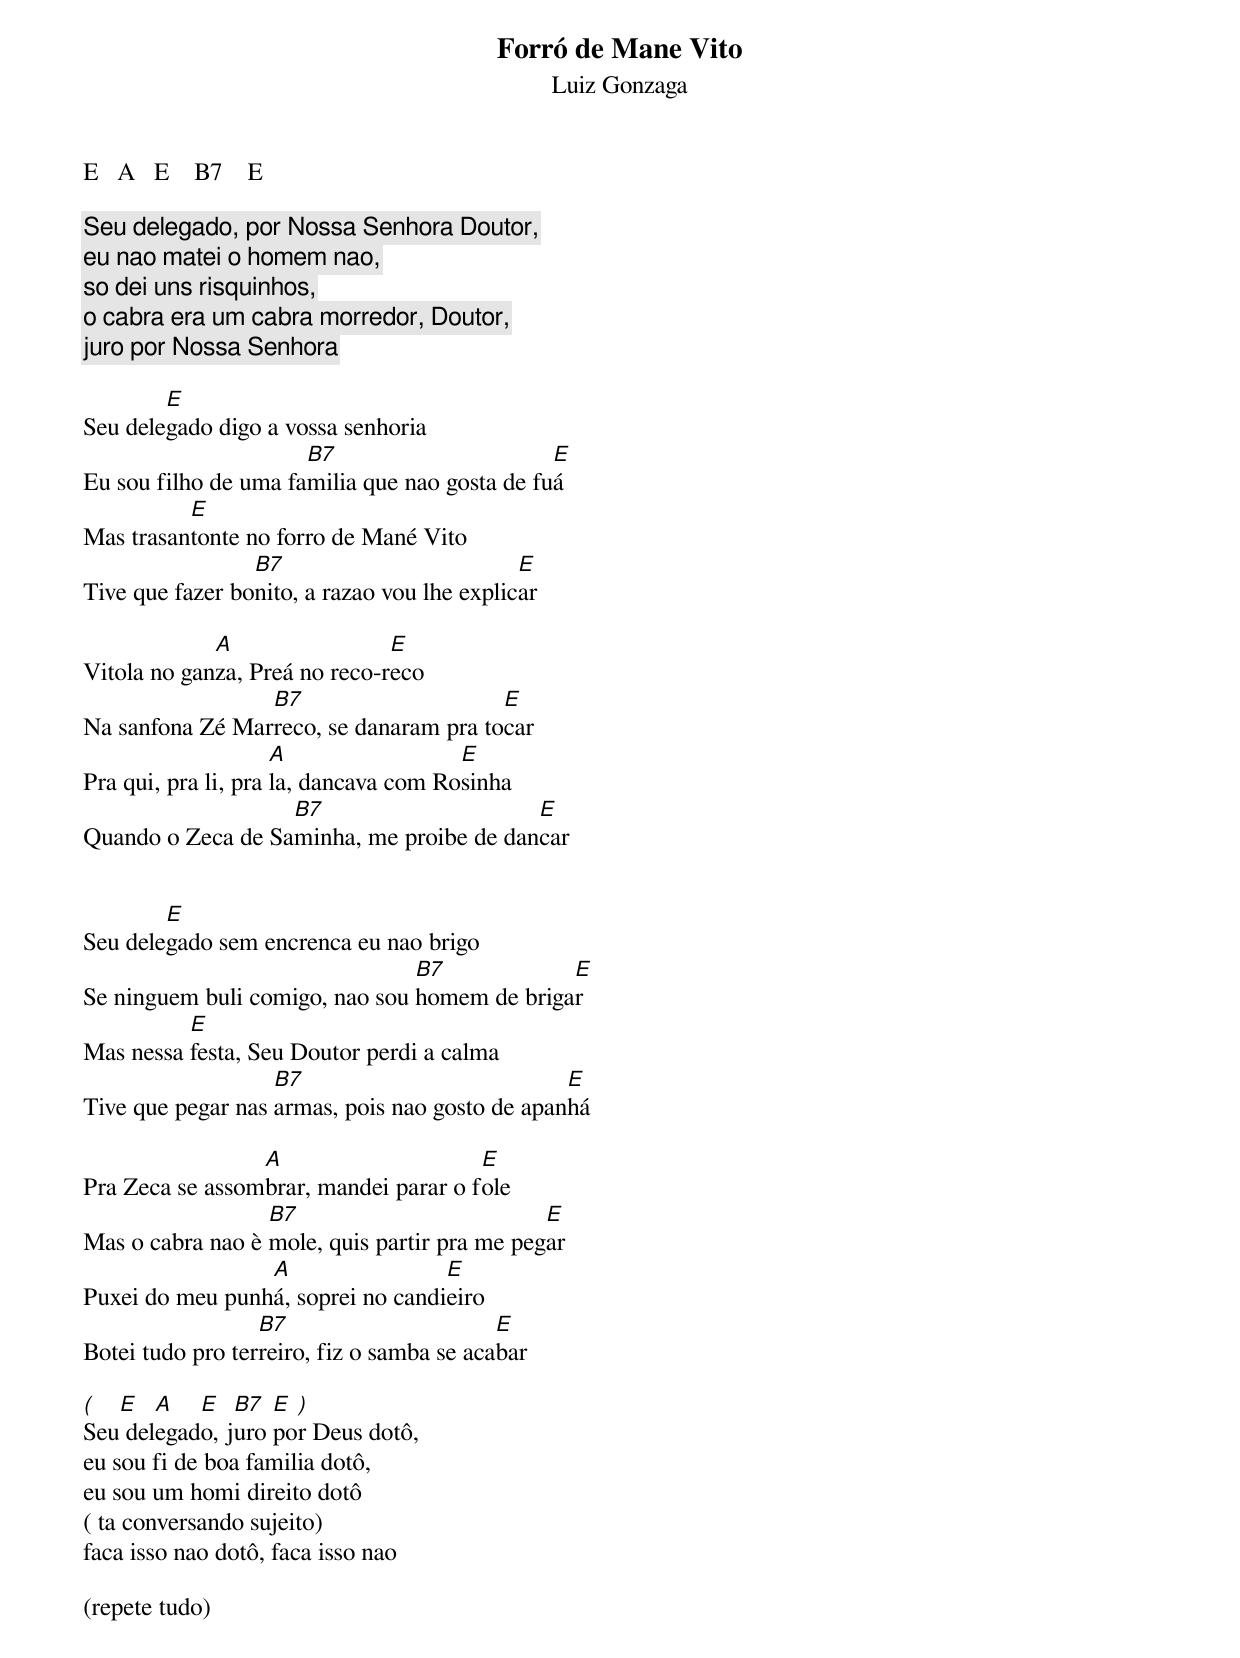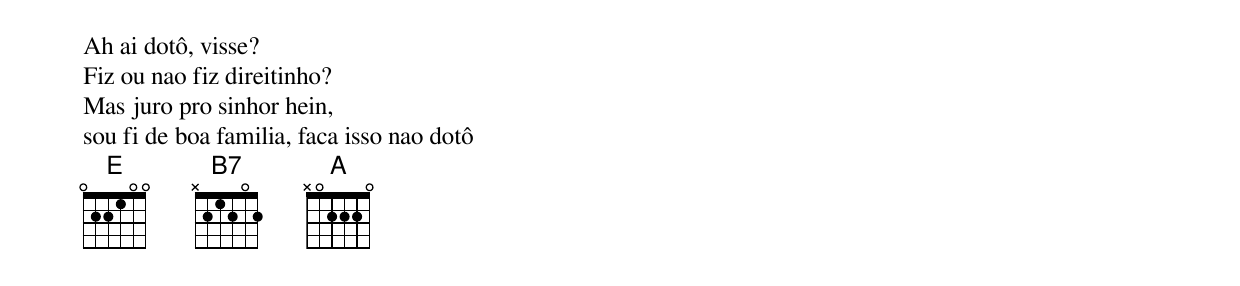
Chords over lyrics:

Forró de Mane Vito
Luiz Gonzaga


E   A   E    B7    E

Seu delegado, por Nossa Senhora Doutor,
eu nao matei o homem nao,
so dei uns risquinhos,
o cabra era um cabra morredor, Doutor,
juro por Nossa Senhora

        E
Seu delegado digo a vossa senhoria
                      B7                       E
Eu sou filho de uma familia que nao gosta de fuá
          E
Mas trasantonte no forro de Mané Vito
                 B7                          E
Tive que fazer bonito, a razao vou lhe explicar

             A                 E
Vitola no ganza, Preá no reco-reco
                 B7                     E
Na sanfona Zé Marreco, se danaram pra tocar
                     A                 E
Pra qui, pra li, pra la, dancava com Rosinha
                   B7                     E
Quando o Zeca de Saminha, me proibe de dancar


        E
Seu delegado sem encrenca eu nao brigo
                                B7            E
Se ninguem buli comigo, nao sou homem de brigar
          E
Mas nessa festa, Seu Doutor perdi a calma
                   B7                           E
Tive que pegar nas armas, pois nao gosto de apanhá

                 A                     E
Pra Zeca se assombrar, mandei parar o fole
                  B7                          E
Mas o cabra nao è mole, quis partir pra me pegar
                 A                 E
Puxei do meu punhá, soprei no candieiro
                  B7                       E
Botei tudo pro terreiro, fiz o samba se acabar

(  E   A   E   B7  E )
Seu delegado, juro por Deus dotô,
eu sou fi de boa familia dotô,
eu sou um homi direito dotô
( ta conversando sujeito)
faca isso nao dotô, faca isso nao

(repete tudo)

Ah ai dotô, visse?
Fiz ou nao fiz direitinho?
Mas juro pro sinhor hein,
sou fi de boa familia, faca isso nao dotô
